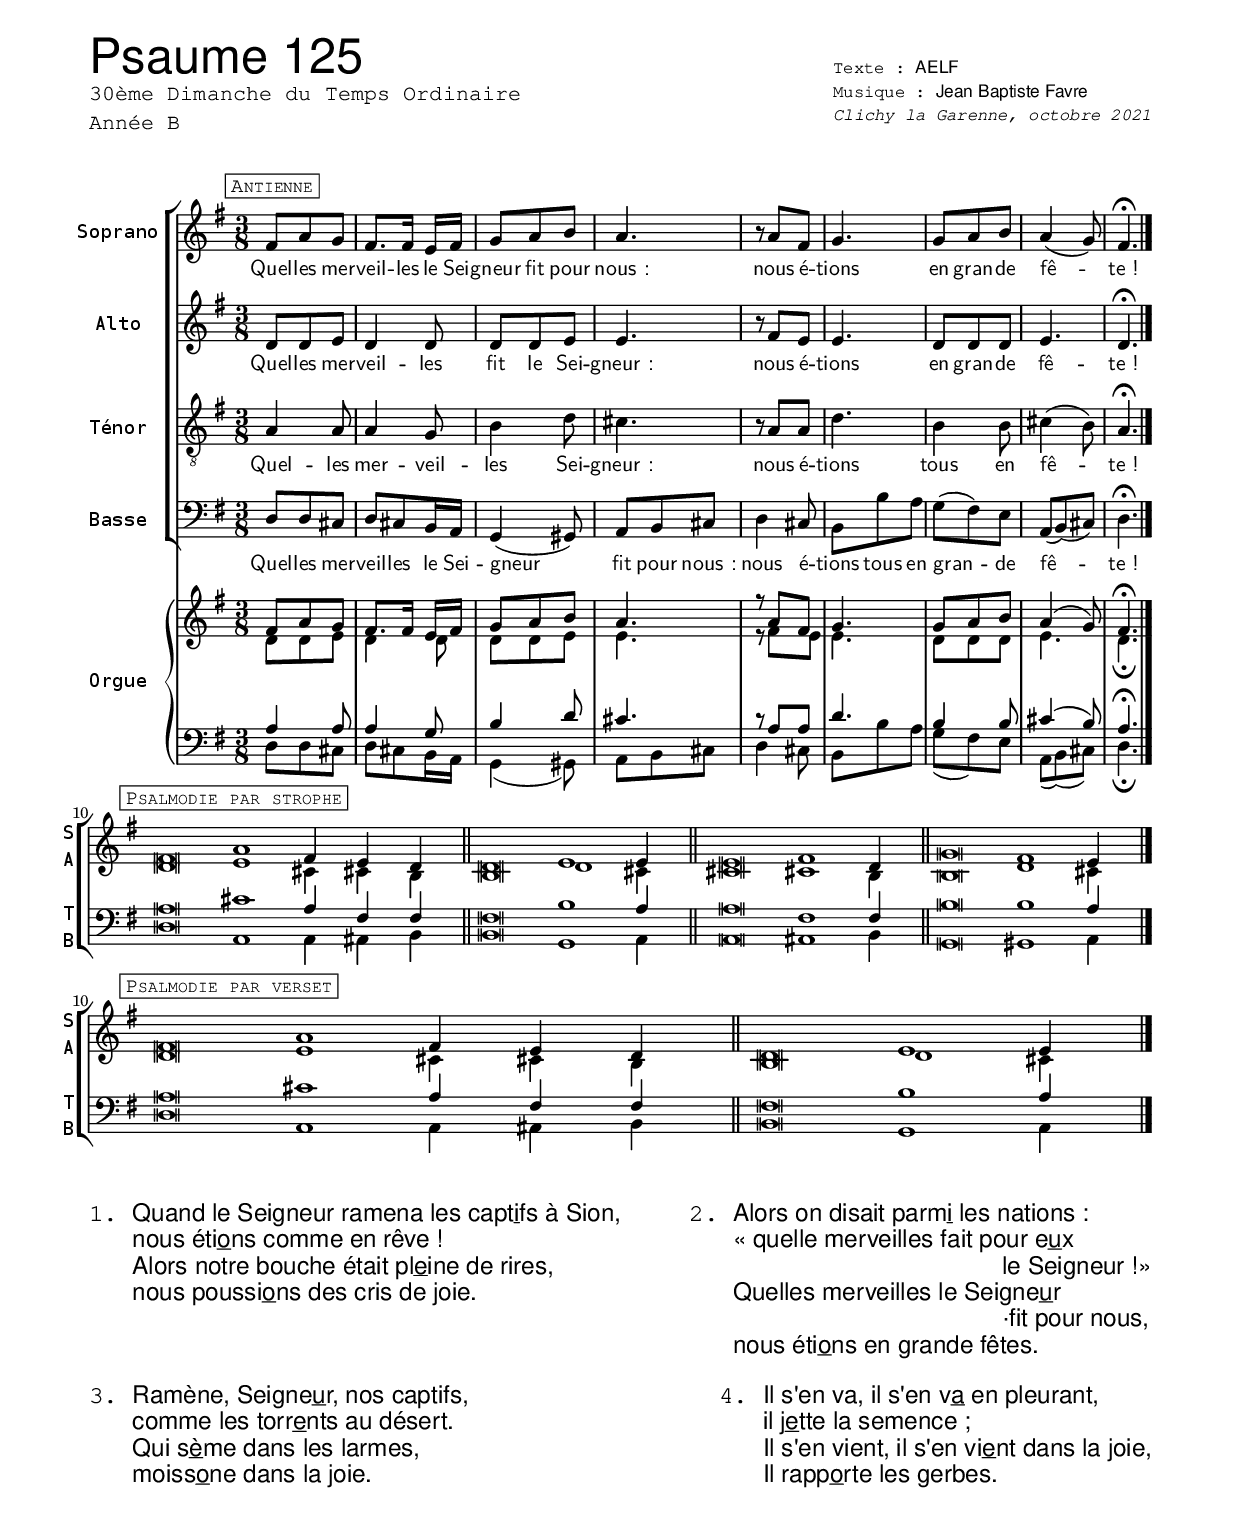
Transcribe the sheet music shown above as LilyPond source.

\version "2.18.2"
\language "english"
\include "../libs/commonFunctions.ily"

tempoVerseRallentando = {
  \set Score.tempoHideNote = ##t
  \tempo 4=60
}
tempoVerseAcelerando = {
  \set Score.tempoHideNote = ##t
  \tempo 2=120
}

scoreHeader = \header {
  title = "Psaume 125"
  subtitle = \markup { \column { "30ème Dimanche du Temps Ordinaire" "Année B" }}
  composer = "Jean Baptiste Favre"
  poet = "AELF"
  date = "Clichy la Garenne, octobre 2021"
}

global = {
  \key g \major
  \time 3/8
}

%%%%%%%%%%%%%%%%%%%%%%%%%%%%%%
%%%%%%%%%% Antiphon %%%%%%%%%%
%%%%%%%%%%%%%%%%%%%%%%%%%%%%%%

antiphonRythm = {
  \markCustom "Antienne"
  s4.*9 \bar "|." \break
}
antiphonMusicSoprano = \relative c' {
  fs8 a g fs8. fs16 e[ fs] g8 a b a4.
  r8 a8 fs g4. g8 a b a4 (g8) fs4.
  }


antiphonMusicAlto = \relative c' {
  d8 d e8 d4 d8 d d e8 e4.
  r8 fs8 e8 e4. d8 d d e4. d4.
  }

antiphonMusicTenor =  \relative c' {
  a4 a8 a4 g8 b4 d8 cs4.
  r8 a8 a8 d4. b4 b8 cs4 (b8) a4.
  }

antiphonMusicBass =  \relative c {
  d8 d cs8 d cs b16 a g4 (gs8) a8 b cs
  d4 cs8 b8 b' a g (fs) e a, (b) (cs) d4.
  }

antiphonLyrics = \lyricmode {
  Quel -- les mer -- veil -- les le Sei -- gneur fit pour nous&nbsp;:
  nous é -- tions en gran -- de fê -- te&nbsp;!
  }

antiphonLyricsSoprano = \antiphonLyrics
antiphonLyricsAlto =  \lyricmode {
  Quel -- les mer -- veil -- les fit le Sei -- gneur&nbsp;:
  nous é -- tions en gran -- de fê -- te&nbsp;!
  }
antiphonLyricsTenor = \lyricmode {
  Quel -- les mer -- veil -- les Sei -- gneur&nbsp;:
  nous é -- tions tous en fê -- te&nbsp;!
  }
antiphonLyricsBass = \lyricmode {
  Quel -- les mer -- veil -- les le Sei -- gneur fit pour nous&nbsp;:
  nous é -- tions tous en gran -- de fê -- te&nbsp;!
  }

%%%%%%%%%%%%%%%%%%%%%%%%%%%%%%%%%%%%%%%%%%%%%%
%%%%%%%%%%          Verses          %%%%%%%%%%
%%%%%%%%%%%%%%%%%%%%%%%%%%%%%%%%%%%%%%%%%%%%%%
verseStropheRythm = {
  \accidentalStyle forget
  \once \override Score.RehearsalMark.break-align-symbols = #'(clef)
  \markCustom "Psalmodie par strophe" \cadenzaOn
  \tempoVerseAcelerando s\breve s1 \tempoVerseRallentando s4 s s \bar "||"
  \tempoVerseAcelerando s\breve s1 \tempoVerseRallentando s4 \bar "||"
  \tempoVerseAcelerando s\breve s1 \tempoVerseRallentando s4 \bar "||"
  \tempoVerseAcelerando s\breve s1 \tempoVerseRallentando s4 \bar "|." \break
}
verseRythm = {
  \accidentalStyle forget
  \once \override Score.RehearsalMark.break-align-symbols = #'(clef)
  \markCustom "Psalmodie par verset" \cadenzaOn
  \tempoVerseAcelerando s\breve s1 \tempoVerseRallentando s4 s s \bar "||"
  \tempoVerseAcelerando s\breve s1 \tempoVerseRallentando s4 \bar "|."
}
verseStropheMusicSoprano = \relative c' {
  fs\breve a1 fs4 e d
  d\breve e1 e4
  e\breve fs1 d4
  g\breve fs1 e4
  }
verseMusicSoprano = \relative c' {
  fs\breve a1 fs4 e d
  d\breve e1 e4
  }
verseStropheMusicAlto = \relative c' {
  d\breve e1 cs4 cs b
  b\breve d1 cs4
  cs\breve cs1 b4
  b\breve d1 cs4
  }
verseMusicAlto = \relative c' {
  d\breve e1 cs4 cs b
  b\breve d1 cs4
  }

verseStropheMusicTenor = \relative c' {
  a\breve cs1 a4 fs fs
  fs\breve b1 a4
  a\breve fs1 fs4
  b\breve b1 a4
  }
verseMusicTenor = \relative c' {
  a\breve cs1 a4 fs fs
  fs\breve b1 a4
  }

verseStropheMusicBass = \relative c {
  d\breve a1 a4 as b
  b\breve g1 a4
  a\breve as1 b4
  g\breve gs1 a4
  }
verseMusicBass = \relative c {
  d\breve a1 a4 as b
  b\breve g1 a4
  }

verseLyrics = \markuplist {
  \override #'(font-family . sans)
  \override #'(font-size . 2)
  \column {
    \fill-line {
      \left-column{
        \concat { \typewriter "1. " "Quand le Seigneur ramena les capt" \underline i "fs à Sion,"}
        \concat { \typewriter "   " "nous éti" \underline o "ns comme en rêve&nbsp;!"}
        \concat { \typewriter "   " "Alors notre bouche était pl" \underline e "ine de rires,"}
        \concat { \typewriter "   " "nous poussi" \underline o "ns des cris de joie."}
      }
      \hspace #1
      \left-column{
        \concat { \typewriter "2. " "Alors on disait parm" \underline i " les nations&nbsp;:"}
        \concat { \typewriter "   " "« quelle merveilles fait pour e" \underline u "x"}
        \concat { \typewriter "   " "                                        le Seigneur&nbsp;!»"}
        \concat { \typewriter "   " "Quelles merveilles le Seigne" \underline u "r"}
        \concat { \typewriter "   " "                                        ·fit pour nous,"}
        \concat { \typewriter "   " "nous éti" \underline o "ns en grande fêtes."}
      }
    }
    \vspace #1
    \fill-line {
      \column {
        \concat { \typewriter "3. " "Ramène, Seigne" \underline u "r, nos captifs,"}
        \concat { \typewriter "   " "comme les torr" \underline e "nts au désert."}
        \concat { \typewriter "   " "Qui s" \underline è "me dans les larmes,"}
        \concat { \typewriter "   " "moiss" \underline o "ne dans la joie."}
      }
      \hspace #1
      \left-column{
        \concat { \typewriter "4. " "Il s'en va, il s'en v" \underline a " en pleurant,"}
        \concat { \typewriter "   " "il j" \underline e "tte la semence&nbsp;;"}
        \concat { \typewriter "   " "Il s'en vient, il s'en vi" \underline e "nt dans la joie,"}
        \concat { \typewriter "   " "Il rapp" \underline o "rte les gerbes."}
      }
    }
  }
}

%%%%%%%%%%%%%%%%%%%%%%%%%%%%%%%%%%%%%%%%%%%%%%%%%%%%%%%%%%%%%%%%%%%%%
%%%%%%%%%%%%%%%%%%%          Draw score          %%%%%%%%%%%%%%%%%%%%
%%%%%%%%%%%%%%%%%%%%%%%%%%%%%%%%%%%%%%%%%%%%%%%%%%%%%%%%%%%%%%%%%%%%%
% Load Piano settings & layout
partition = {
  <<
    % Antienne à 4 voix mixtes
    %\include "../libs/layouts/commonAntiphonFourVoices.ily"
    \new ChoirStaff = "Antophon4Voices" <<
      \new Staff = "AntiphonSopranoStaff" <<
        \once \override Staff.VerticalAxisGroup.remove-first = ##t
        \set Staff.instrumentName = "Soprano"
        \clef "treble"
        \new Dynamics \antiphonRythm
        \new Voice = "antiphonSoprano" { \global \antiphonMusicSoprano\fermata}
        \new Lyrics \lyricsto "antiphonSoprano" { \antiphonLyricsSoprano }
      >>
      \new Staff = "AntiphonAltoStaff" <<
        \once \override Staff.VerticalAxisGroup.remove-first = ##t
        \set Staff.instrumentName = "Alto"
        \clef "treble"
        \new Dynamics \antiphonRythm
        \new Voice = "antiphonAlto" { \global \antiphonMusicAlto\fermata }
        \new Lyrics \lyricsto "antiphonAlto" { \antiphonLyricsAlto }
      >>
      \new Staff = "AntiphonTenorStaff" <<
        \once \override Staff.VerticalAxisGroup.remove-first = ##t
        \set Staff.instrumentName = "Ténor"
        \clef "treble_8"
        \new Dynamics \antiphonRythm
        \new Voice = "antiphonTenor" { \global \antiphonMusicTenor\fermata }
        \new Lyrics \lyricsto "antiphonTenor" { \antiphonLyricsTenor }
      >>
      \new Staff  = "AntiphonBassStaff" <<
        \once \override Staff.VerticalAxisGroup.remove-first = ##t
        \set Staff.instrumentName = "Basse"
        \clef "bass"
        \new Dynamics \antiphonRythm
        \new Voice = "AntiphonBass" { \global \antiphonMusicBass\fermata }
        \new Lyrics \lyricsto "AntiphonBass" { \antiphonLyricsBass }
      >>
    >>
    %\include "../libs/layouts/commonPiano.ily"
    \new PianoStaff
    <<
      \set PianoStaff.instrumentName = #"Orgue"
      \new Staff <<
        \set Staff.printPartCombineTexts = ##f
        \once \override Staff.VerticalAxisGroup.remove-first = ##t
        \clef treble
        \new Voice = "soprani" {\global \voiceOne \antiphonMusicSoprano\fermata }
        \new Voice = "alti" {\global \voiceTwo \antiphonMusicAlto\fermata }
      >>
      \new Staff <<
        \set Staff.printPartCombineTexts = ##f
        \once \override Staff.VerticalAxisGroup.remove-first = ##t
        \clef bass
        \new Voice = "tenors" {\global \voiceThree \antiphonMusicTenor\fermata }
        \new Voice = "bass" {\global \voiceFour \antiphonMusicBass\fermata }
      >>
    >>
    % Psalmodie à 4 voix mixtes
    %\include "../libs/layouts/commonVerseFourVoices.ily"
    \new ChoirStaff = "versePsalmody"
    <<
      \new Staff = "verseSopranoAlto" <<
        \set Staff.shortInstrumentName = \markup { \right-column { "S" "A" } }
        \once \override Staff.VerticalAxisGroup.remove-first = ##t
        \global
        \clef treble \accidentalStyle forget
        \new Dynamics {\silence \antiphonMusicSoprano \verseStropheRythm \verseRythm}
        \new Voice = "verseSoprano" << \voiceOne {\silence \antiphonMusicSoprano \cadenzaOn \verseStropheMusicSoprano \verseMusicSoprano } >>
        \new Voice = "verseAlto" << \voiceTwo {\silence \antiphonMusicSoprano \cadenzaOn \verseStropheMusicAlto \verseMusicAlto } >>
      >>
      \new Staff = "verseTenorBass" <<
        \set Staff.shortInstrumentName = \markup { \right-column { "T" "B" } }
        \once \override Staff.VerticalAxisGroup.remove-first = ##t
        \global
        \clef bass \accidentalStyle forget
        \new Dynamics {\silence \antiphonMusicSoprano \verseStropheRythm \verseRythm}
        \new Voice = "verseTenor" << \voiceOne {\silence \antiphonMusicSoprano \cadenzaOn \verseStropheMusicTenor \verseMusicTenor } >>
        \new Voice = "verseBass" << \voiceTwo {\silence \antiphonMusicSoprano \cadenzaOn \verseStropheMusicBass \verseMusicBass } >>
      >>
    >>
  >>
}
%%%%%%%%%%%%% PARTITION VISUELLE %%%%%%%%%%%%%
% PDF output
\paper {
  top-margin = 1.5\cm
  bottom-margin = 1.5\cm
  left-margin = 1.5\cm
  right-margin = 1.5\cm
  markup-system-spacing = #'((basic-distance . 10)
     (minimum-distance . 10)
     (padding . 5)
     (stretchability . 5))
 system-system-spacing = #'((basic-distance . 5)
     (minimum-distance . 5)
     (padding . 1)
     (stretchability . 5))
  #(define fonts
    (set-global-fonts
     #:music "emmentaler"
     #:brace "emmentaler"
     #:roman "Latin Modern Roman"
     #:sans "Cantarell"
    ))
  #(include-special-characters)
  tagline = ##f
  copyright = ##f
  scoreTitleMarkup = \markup \columns {
    \fill-line {
      \column {
        \line {
          \left-column {
            \fontsize #8 \sans \fromproperty #'header:title
            \fontsize #1 \typewriter \fromproperty #'header:subtitle
          }
        }
      }
      \column {
        \line {
          \fontsize #-1
          \left-column {
            \line { \concat { \typewriter "Texte&nbsp;: " \sans \fromproperty #'header:poet \bold " " } }
            \line { \concat { \typewriter "Musique&nbsp;: " \sans \fromproperty #'header:composer \bold " " } }
            \typewriter \italic \fromproperty #'header:date
          }
        }
      }
    }
  }
}

#(set-global-staff-size 17)
\score {
  \partition
  \layout {
      ragged-last = ##f
      \context {
          \Staff
          \RemoveEmptyStaves
          \override NoteHead #'style = #'altdefault
          \override InstrumentName #'font-name = #"Monospace Regular"
      }
      \context {
          \PianoStaff
          \RemoveEmptyStaves
          \override NoteHead #'style = #'altdefault
          \override InstrumentName #'font-name = #"Monospace Regular"
      }
      \context {
          \ChoirStaff
          \RemoveEmptyStaves
          \override NoteHead #'style = #'altdefault
          \override InstrumentName #'font-name = #"Monospace Regular"
      }
      \override LyricText #'font-name = #"Latin Modern Sans"
      \override Score.RehearsalMark.font-family = #'typewriter
  }
  \scoreHeader
}
\verseLyrics

% Midi output
partitionStrophe = {
      \new PianoStaff = "antiphonMusic"
      <<
        \new Staff <<
          \global \clef treble
          \new Dynamics \antiphonRythm
          \new Voice = "antiphonMusicSoprano" \antiphonMusicSoprano
          \new Voice = "antiphonMusicAlto" \antiphonMusicAlto
        >>
        \new Staff <<
          \global \clef bass
          \new Dynamics \antiphonRythm
          \new Voice = "antiphonMusicTenor" \antiphonMusicTenor
          \new Voice = "antiphonMusicBass" \antiphonMusicBass
        >>
      >>
      \new ChoirStaff = "verseMusic"
      <<
        \new Staff = "verseMusicSA"
        <<
          \global
          \clef treble
          \new Dynamics {\verseStropheRythm}
          \new Voice = "verseMusicSoprano" \verseStropheMusicSoprano
          \new Voice = "verseMusicAlto" \verseStropheMusicAlto
        >>
        \new Staff = "verseMusicTB"
        <<
          \global
          \clef bass
          \new Dynamics {\verseStropheRythm}
          \new Voice = "verseMusicTenor" \verseStropheMusicTenor
          \new Voice = "verseMusicBass" \verseStropheMusicBass
        >>
      >>
    }
partitionVerset = {
      \new PianoStaff = "antiphonMusic"
      <<
        \new Staff <<
          \global \clef treble
          \new Dynamics \antiphonRythm
          \new Voice = "antiphonMusicSoprano" \antiphonMusicSoprano
          \new Voice = "antiphonMusicAlto" \antiphonMusicAlto
        >>
        \new Staff <<
          \global \clef bass
          \new Dynamics \antiphonRythm
          \new Voice = "antiphonMusicTenor" \antiphonMusicTenor
          \new Voice = "antiphonMusicBass" \antiphonMusicBass
        >>
      >>
      \new ChoirStaff = "verseMusic"
      <<
        \new Staff = "verseMusicSA"
        <<
          \global
          \clef treble
          \new Dynamics {\verseRythm}
          \new Voice = "verseMusicSoprano" \verseMusicSoprano
          \new Voice = "verseMusicAlto" \verseMusicAlto
        >>
        \new Staff = "verseMusicTB"
        <<
          \global
          \clef bass
          \new Dynamics {\verseRythm}
          \new Voice = "verseMusicTenor" \verseMusicTenor
          \new Voice = "verseMusicBass" \verseMusicBass
        >>
      >>
    }

\book {
\bookOutputSuffix "Verset"
\score {
  <<
    \keepWithTag #'audio \unfoldRepeats \partitionVerset
    \context Staff = "Soprano" {
      \set Score.midiMinimumVolume = #0.5
      \set Score.midiMaximumVolume = #0.7
      \set Staff.midiMinimumVolume = #0.8
      \set Staff.midiMaximumVolume = #1
    }
    \context Voice = "Soprano" {
      \set Score.midiMinimumVolume = #0.5
      \set Score.midiMaximumVolume = #0.7
      \set Staff.midiMinimumVolume = #0.8
      \set Staff.midiMaximumVolume = #1
    }
  >>
  \midi { \set midiMergeUnisons = ##t  \tempo 4. = 40}
}
}
\book {
\bookOutputSuffix "Strophe"
\score {
  <<
    \keepWithTag #'audio \unfoldRepeats \partitionStrophe
    \context Staff = "Soprano" {
      \set Score.midiMinimumVolume = #0.5
      \set Score.midiMaximumVolume = #0.7
      \set Staff.midiMinimumVolume = #0.8
      \set Staff.midiMaximumVolume = #1
    }
    \context Voice = "Soprano" {
      \set Score.midiMinimumVolume = #0.5
      \set Score.midiMaximumVolume = #0.7
      \set Staff.midiMinimumVolume = #0.8
      \set Staff.midiMaximumVolume = #1
    }
  >>
  \midi { \set midiMergeUnisons = ##t \tempo 4. = 40}
}
}